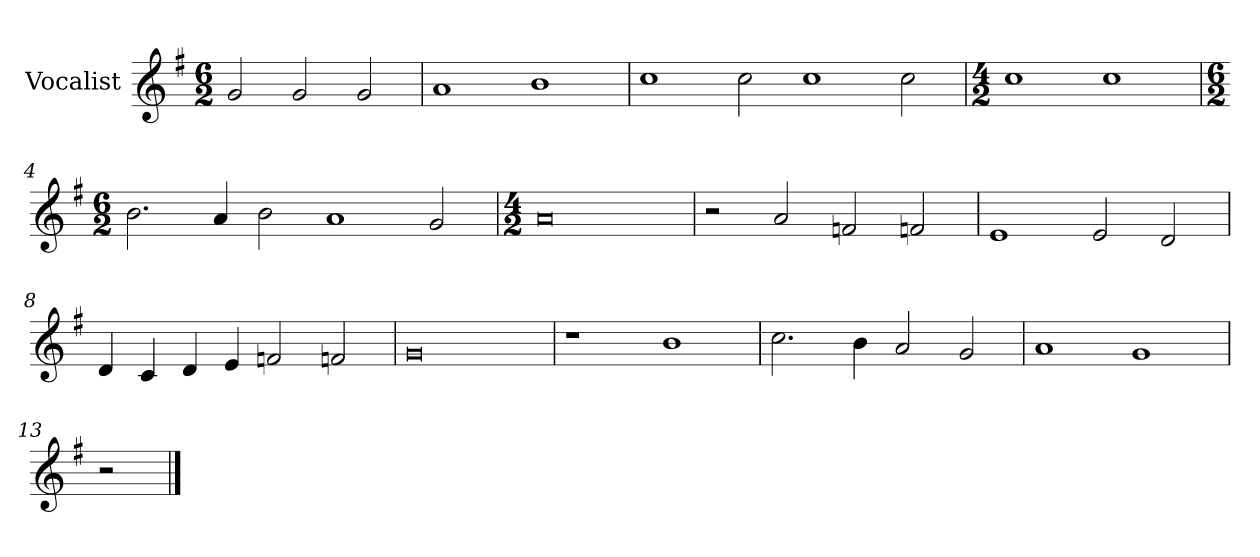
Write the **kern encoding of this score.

**kern
*part1
*staff1
*I"Vocalist
*k[f#]
*G:
*M6/2
=
2g
2g
2g
=1
1a
1b
=2
1cc
2cc
1cc
2cc
=3
*M4/2
1cc
1cc
=4
*M6/2
2.b
4a
2b
1a
2g
=5
*M4/2
0a
=6
2r
2a
2fn
2fn
=7
1e
2e
2d
=8
4d
4c
4d
4e
2fn
2fn
=9
0g
=10
1r
1b
=11
2.cc
4b
2a
2g
=12
1a
1g
=13
2r
==
*-
